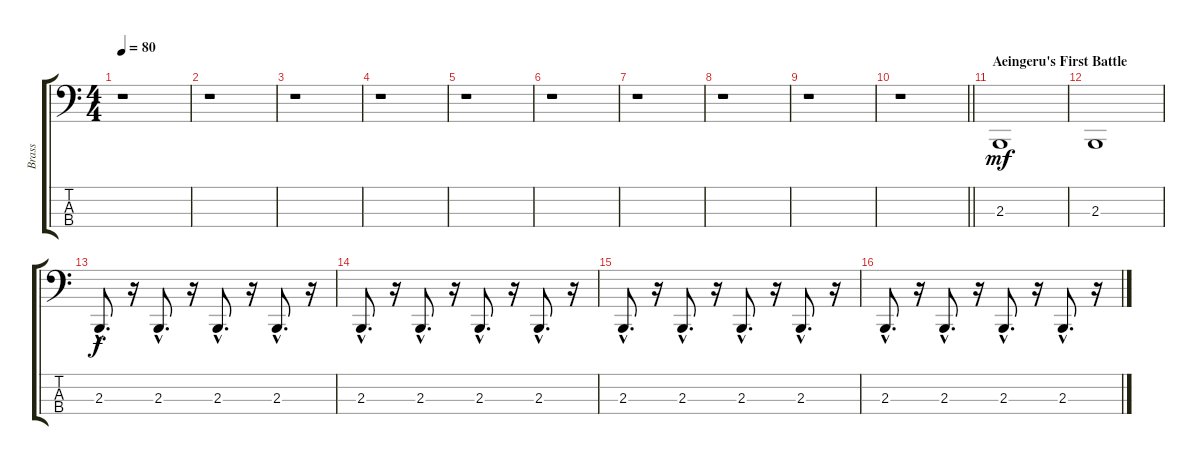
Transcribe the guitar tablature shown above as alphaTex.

\track ("Brass" "Brass") {instrument brasssection}
\staff {score tabs}
\tuning (G2 D2 A1 A0) {hide}
\ts (4 4)
\tempo 80
\clef f4
\ks c
r.1{dy mf} |
r.1 |
r.1 |
r.1 |
r.1 |
r.1 |
r.1 |
r.1 |
r.1 |
\barLineRight lightlight
r.1 |
\section ("" "Aeingeru's First Battle")
2.3.1 |
2.3.1 |
2.3{hac}.8{d dy f} r.16 2.3{hac}.8{d} r.16 2.3{hac}.8{d} r.16 2.3{hac}.8{d} r.16 |
2.3{hac}.8{d} r.16 2.3{hac}.8{d} r.16 2.3{hac}.8{d} r.16 2.3{hac}.8{d} r.16 |
2.3{hac}.8{d} r.16 2.3{hac}.8{d} r.16 2.3{hac}.8{d} r.16 2.3{hac}.8{d} r.16 |
2.3{hac}.8{d} r.16 2.3{hac}.8{d} r.16 2.3{hac}.8{d} r.16 2.3{hac}.8{d} r.16
